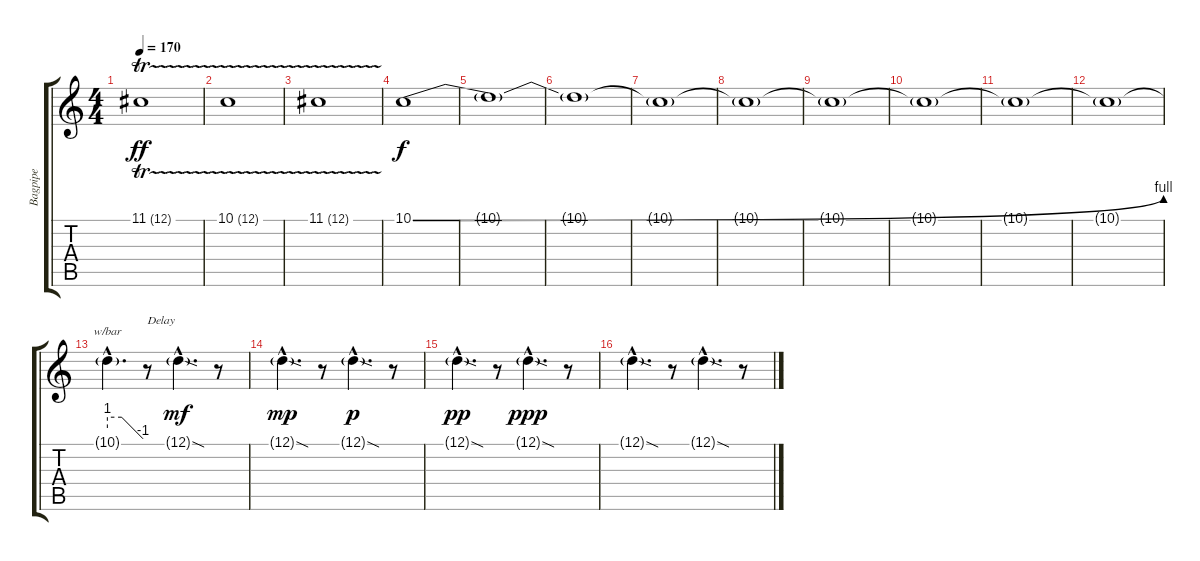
\track ("Bagpipe" "Bagpipe") {instrument bagpipe}
\staff {score tabs}
\tuning (D4 A3 F3 C3 G2 D2) {hide}
\ts (4 4)
\tempo 170
\clef g2
\ks c
11.1{tr (12 16)}.1{dy ff} |
10.1{tr (12 16)}.1 |
11.1{tr (12 16)}.1 |
10.1{be (bend 0 0 60 4)}.1{dy f} |
10.1{t}.1 |
10.1{t}.1 |
10.1{t}.1 |
10.1{t}.1 |
10.1{t}.1 |
10.1{t}.1 |
10.1{t}.1 |
10.1{t}.1 |
10.1{hac t}.4{d tbe (custom default 0 4 24 4 60 -4)} r.8{txt "Delay"} 12.1{sod g hac}.4{d dy mf} r.8 |
12.1{sod g hac}.4{d dy mp} r.8 12.1{sod g hac}.4{d dy p} r.8 |
12.1{sod g hac}.4{d dy pp} r.8 12.1{sod g hac}.4{d dy ppp} r.8 |
12.1{sod g hac}.4{d} r.8 12.1{sod g hac}.4{d} r.8
